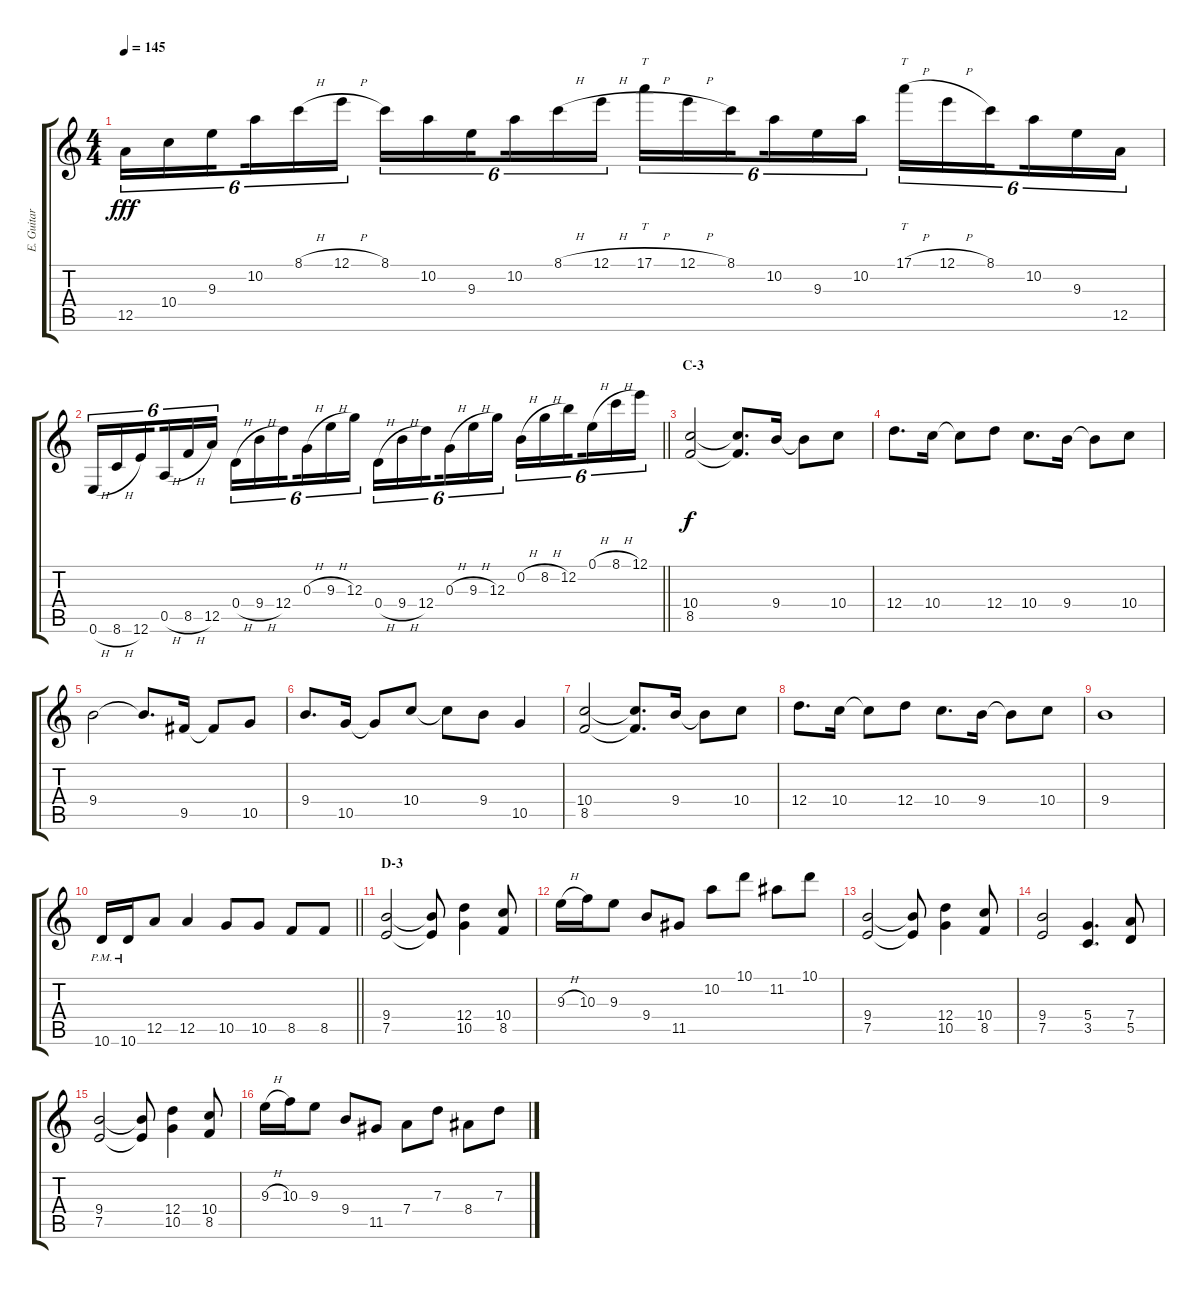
\track ("E. Guitar I" "E. Guitar ") {instrument overdrivenguitar}
\staff {score tabs}
\tuning (E4 B3 G3 D3 A2 E2) {hide}
\ts (4 4)
\tempo 145
\clef g2
\ks c
12.5.16{tu (6 4) dy fff} 10.4.16{tu (6 4)} 9.3.16{tu (6 4) beam splitsecondary} 10.2.16{tu (6 4)} 8.1{h}.16{tu (6 4)} 12.1{h}.16{tu (6 4)} 8.1.16{tu (6 4)} 10.2.16{tu (6 4)} 9.3.16{tu (6 4) beam splitsecondary} 10.2.16{tu (6 4)} 8.1{h}.16{tu (6 4)} 12.1{h}.16{tu (6 4)} 17.1{h}.16{tt tu (6 4)} 12.1{h}.16{tu (6 4)} 8.1.16{tu (6 4) beam splitsecondary} 10.2.16{tu (6 4)} 9.3.16{tu (6 4)} 10.2.16{tu (6 4)} 17.1{h}.16{tt tu (6 4)} 12.1{h}.16{tu (6 4)} 8.1.16{tu (6 4) beam splitsecondary} 10.2.16{tu (6 4)} 9.3.16{tu (6 4)} 12.5.16{tu (6 4)} |
\barLineRight lightlight
0.6{h}.16{tu (6 4)} 8.6{h}.16{tu (6 4)} 12.6.16{tu (6 4) beam splitsecondary} 0.5{h}.16{tu (6 4)} 8.5{h}.16{tu (6 4)} 12.5.16{tu (6 4)} 0.4{h}.16{tu (6 4)} 9.4{h}.16{tu (6 4)} 12.4.16{tu (6 4) beam splitsecondary} 0.3{h}.16{tu (6 4)} 9.3{h}.16{tu (6 4)} 12.3.16{tu (6 4)} 0.4{h}.16{tu (6 4)} 9.4{h}.16{tu (6 4)} 12.4.16{tu (6 4) beam splitsecondary} 0.3{h}.16{tu (6 4)} 9.3{h}.16{tu (6 4)} 12.3.16{tu (6 4)} 0.2{h}.16{tu (6 4)} 8.2{h}.16{tu (6 4)} 12.2.16{tu (6 4) beam splitsecondary} 0.1{h}.16{tu (6 4)} 8.1{h}.16{tu (6 4)} 12.1.16{tu (6 4)} |
\section ("" "C-3")
(10.4 8.5).2{dy f} (10.4{t} 8.5{t}).8{d} 9.4.16 9.4{t}.8 10.4.8 |
12.4.8{d} 10.4.16 10.4{t}.8 12.4.8 10.4.8{d} 9.4.16 9.4{t}.8 10.4.8 |
9.4.2 9.4{t}.8{d} 9.5.16 9.5{t}.8 10.5.8 |
9.4.8{d} 10.5.16 10.5{t}.8 10.4.8 10.4{t}.8 9.4.8 10.5.4 |
(10.4 8.5).2 (10.4{t} 8.5{t}).8{d} 9.4.16 9.4{t}.8 10.4.8 |
12.4.8{d} 10.4.16 10.4{t}.8 12.4.8 10.4.8{d} 9.4.16 9.4{t}.8 10.4.8 |
9.4.1 |
\barLineRight lightlight
10.6{pm}.16 10.6{pm}.16 12.5.8 12.5.4 10.5.8 10.5.8 8.5.8 8.5.8 |
\section ("" "D-3")
(9.4 7.5).2 (9.4{t} 7.5{t}).8 (12.4 10.5).4 (10.4 8.5).8 |
9.3{h}.16 10.3.16 9.3.8 9.4.8 11.5.8 10.2.8 10.1.8 11.2.8 10.1.8 |
(9.4 7.5).2 (9.4{t} 7.5{t}).8 (12.4 10.5).4 (10.4 8.5).8 |
(9.4 7.5).2 (5.4 3.5).4{d} (7.4 5.5).8 |
(9.4 7.5).2 (9.4{t} 7.5{t}).8 (12.4 10.5).4 (10.4 8.5).8 |
9.3{h}.16 10.3.16 9.3.8 9.4.8 11.5.8 7.4.8 7.3.8 8.4.8 7.3.8
